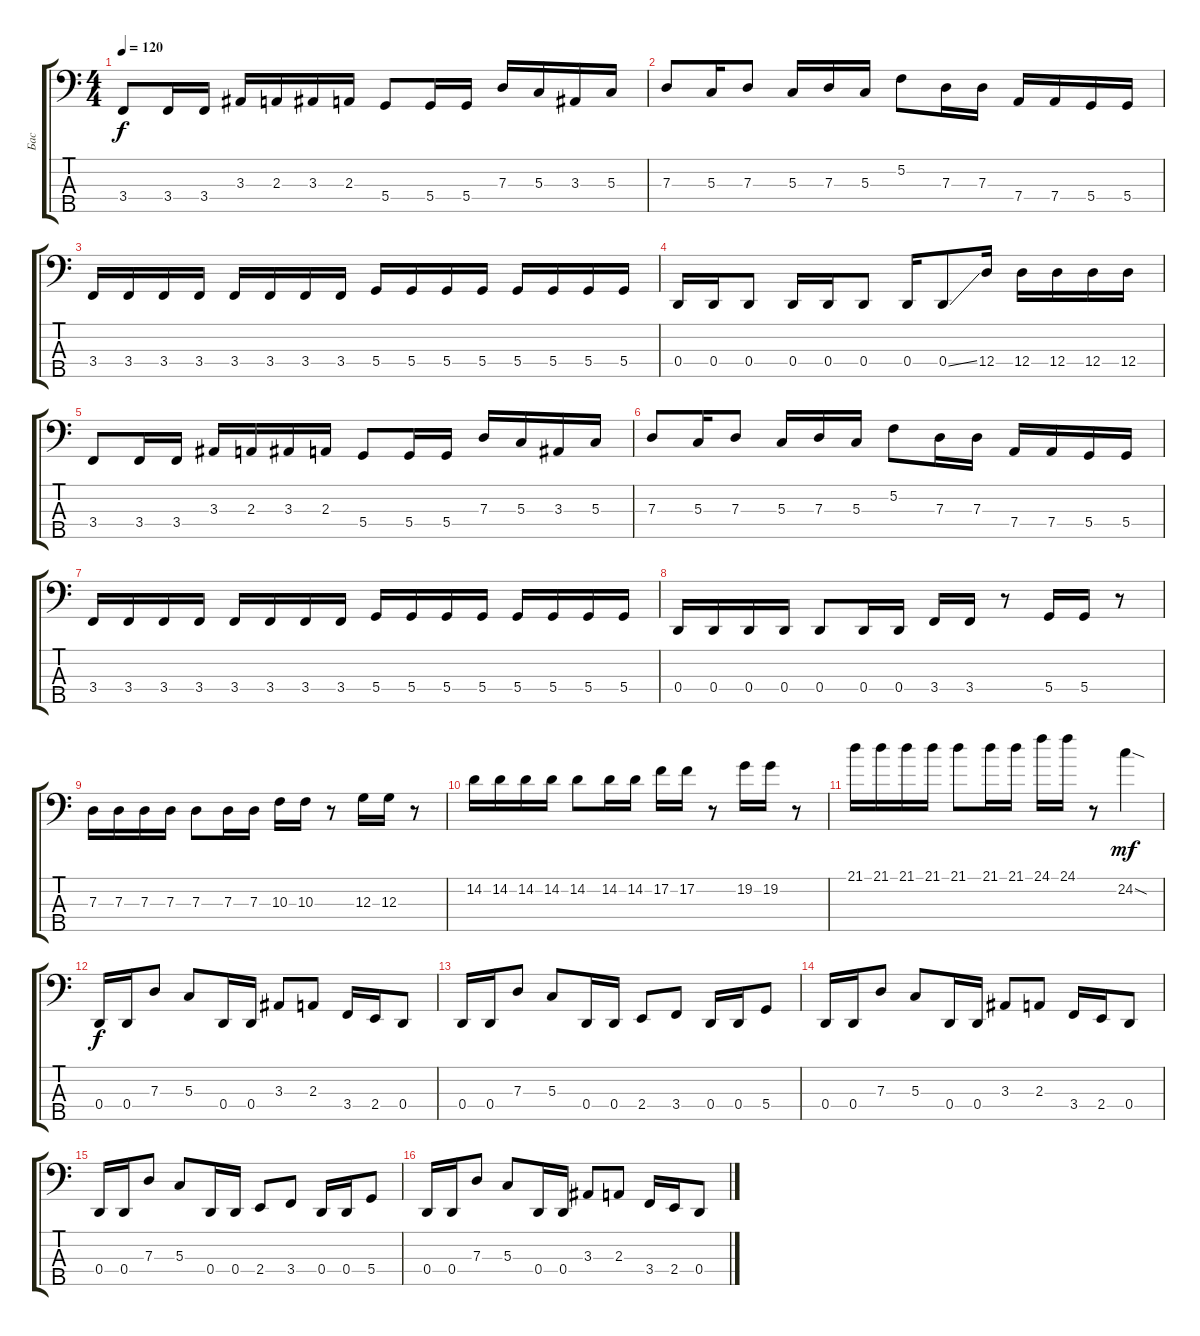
\track ("Бас" "Бас") {instrument electricbassfinger}
\staff {score tabs}
\tuning (F2 C2 G1 D1 A0) {hide}
\ts (4 4)
\tempo 120
\clef f4
\ks c
3.4.8{dy f} 3.4.16 3.4.16 3.3.16 2.3.16 3.3.16 2.3.16 5.4.8 5.4.16 5.4.16 7.3.16 5.3.16 3.3.16 5.3.16 |
7.3.8 5.3.16 7.3.8 5.3.16 7.3.16 5.3.16 5.2.8 7.3.16 7.3.16 7.4.16 7.4.16 5.4.16 5.4.16 |
3.4.16 3.4.16 3.4.16 3.4.16 3.4.16 3.4.16 3.4.16 3.4.16 5.4.16 5.4.16 5.4.16 5.4.16 5.4.16 5.4.16 5.4.16 5.4.16 |
0.4.16 0.4.16 0.4.8 0.4.16 0.4.16 0.4.8 0.4.16 0.4{ss}.8 12.4.16 12.4.16 12.4.16 12.4.16 12.4.16 |
3.4.8 3.4.16 3.4.16 3.3.16 2.3.16 3.3.16 2.3.16 5.4.8 5.4.16 5.4.16 7.3.16 5.3.16 3.3.16 5.3.16 |
7.3.8 5.3.16 7.3.8 5.3.16 7.3.16 5.3.16 5.2.8 7.3.16 7.3.16 7.4.16 7.4.16 5.4.16 5.4.16 |
3.4.16 3.4.16 3.4.16 3.4.16 3.4.16 3.4.16 3.4.16 3.4.16 5.4.16 5.4.16 5.4.16 5.4.16 5.4.16 5.4.16 5.4.16 5.4.16 |
0.4.16 0.4.16 0.4.16 0.4.16 0.4.8 0.4.16 0.4.16 3.4.16 3.4.16 r.8 5.4.16 5.4.16 r.8 |
7.3.16 7.3.16 7.3.16 7.3.16 7.3.8 7.3.16 7.3.16 10.3.16 10.3.16 r.8 12.3.16 12.3.16 r.8 |
14.2.16 14.2.16 14.2.16 14.2.16 14.2.8 14.2.16 14.2.16 17.2.16 17.2.16 r.8 19.2.16 19.2.16 r.8 |
21.1.16 21.1.16 21.1.16 21.1.16 21.1.8 21.1.16 21.1.16 24.1.16 24.1.16 r.8 24.2{sod}.4{dy mf} |
0.4.16{dy f} 0.4.16 7.3.8 5.3.8 0.4.16 0.4.16 3.3.8 2.3.8 3.4.16 2.4.16 0.4.8 |
0.4.16 0.4.16 7.3.8 5.3.8 0.4.16 0.4.16 2.4.8 3.4.8 0.4.16 0.4.16 5.4.8 |
0.4.16 0.4.16 7.3.8 5.3.8 0.4.16 0.4.16 3.3.8 2.3.8 3.4.16 2.4.16 0.4.8 |
0.4.16 0.4.16 7.3.8 5.3.8 0.4.16 0.4.16 2.4.8 3.4.8 0.4.16 0.4.16 5.4.8 |
0.4.16 0.4.16 7.3.8 5.3.8 0.4.16 0.4.16 3.3.8 2.3.8 3.4.16 2.4.16 0.4.8
